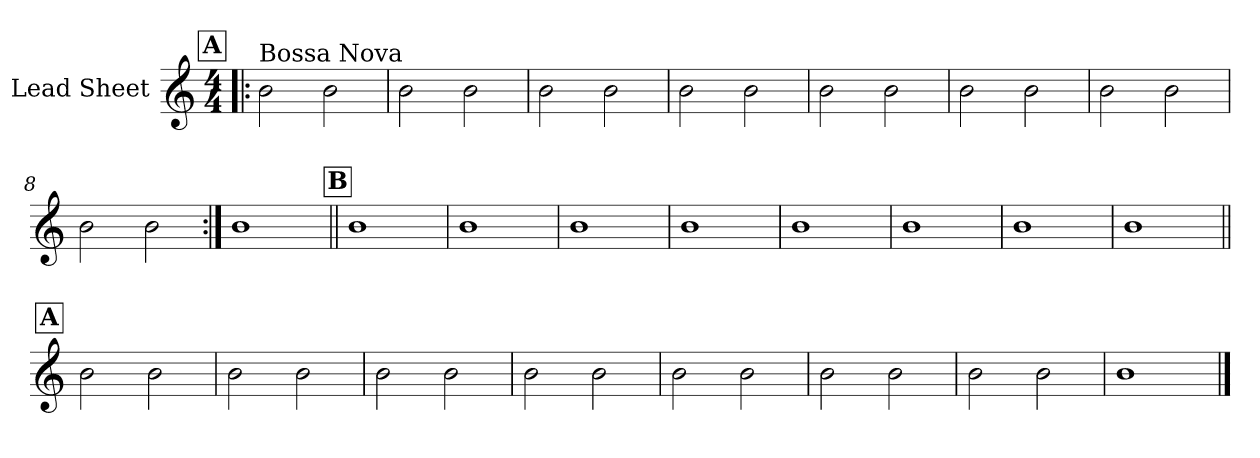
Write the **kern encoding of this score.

**kern
*part1
*staff1
*I"Lead Sheet
*clefG2
*k[]
*M4/4
!!LO:REH:place=s1:a:fs=14:t=A
=1!|:
!LO:TX:a:t=Bossa Nova
2b\
2b\
=2
2b\
2b\
=3
2b\
2b\
=4
2b\
2b\
!!LO:LB:g=z
=5
2b\
2b\
=6
2b\
2b\
=7
2b\
2b\
=8
2b\
2b\
!!LO:LB:g=z
=9:|!
1b
!!LO:LB:g=z
!!LO:REH:place=s1:a:fs=14:t=B
=10||
1b
=11
1b
=12
1b
=13
1b
!!LO:LB:g=z
=14
1b
=15
1b
=16
1b
=17
1b
!!LO:LB:g=z
!!LO:REH:place=s1:a:fs=14:t=A
=18||
2b\
2b\
=19
2b\
2b\
=20
2b\
2b\
=21
2b\
2b\
!!LO:LB:g=z
=22
2b\
2b\
=23
2b\
2b\
=24
2b\
2b\
=25
1b
==
*-
